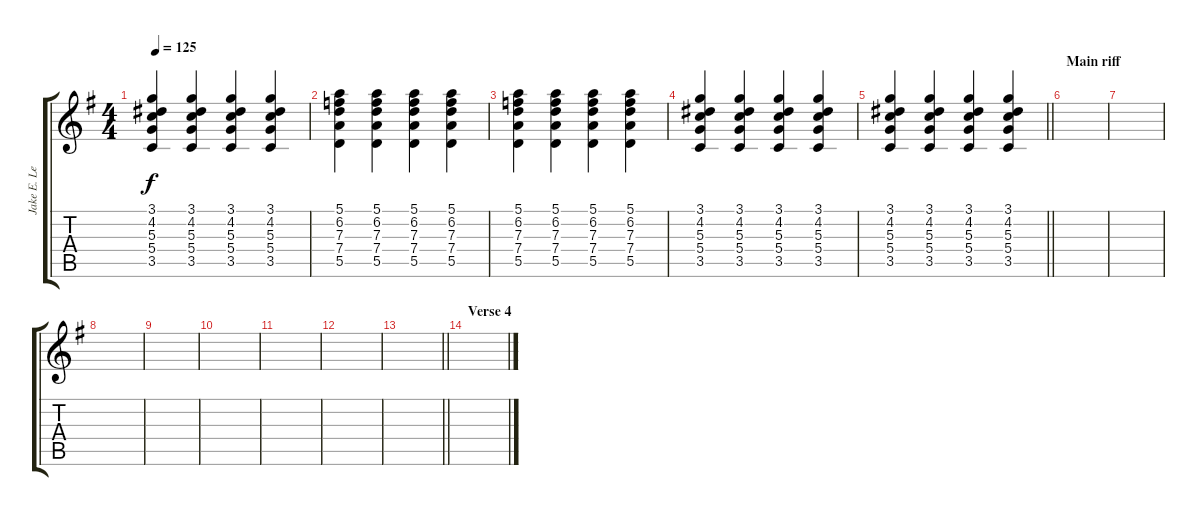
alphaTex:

\track ("Jake E. Lee" "Jake E. Le") {instrument distortionguitar}
\staff {score tabs}
\tuning (E4 B3 G3 D3 A2 E2) {hide}
\ts (4 4)
\tempo 125
\clef g2
\ks eminor
(3.1 4.2 5.3 5.4 3.5).4{dy f} (3.1 4.2 5.3 5.4 3.5).4 (3.1 4.2 5.3 5.4 3.5).4 (3.1 4.2 5.3 5.4 3.5).4 |
(5.1 6.2 7.3 7.4 5.5).4 (5.1 6.2 7.3 7.4 5.5).4 (5.1 6.2 7.3 7.4 5.5).4 (5.1 6.2 7.3 7.4 5.5).4 |
(5.1 6.2 7.3 7.4 5.5).4 (5.1 6.2 7.3 7.4 5.5).4 (5.1 6.2 7.3 7.4 5.5).4 (5.1 6.2 7.3 7.4 5.5).4 |
(3.1 4.2 5.3 5.4 3.5).4 (3.1 4.2 5.3 5.4 3.5).4 (3.1 4.2 5.3 5.4 3.5).4 (3.1 4.2 5.3 5.4 3.5).4 |
\barLineRight lightlight
(3.1 4.2 5.3 5.4 3.5).4 (3.1 4.2 5.3 5.4 3.5).4 (3.1 4.2 5.3 5.4 3.5).4 (3.1 4.2 5.3 5.4 3.5).4 |
\section ("" "Main riff")
|
|
|
|
|
|
|
\barLineRight lightlight
|
\section ("" "Verse 4")
